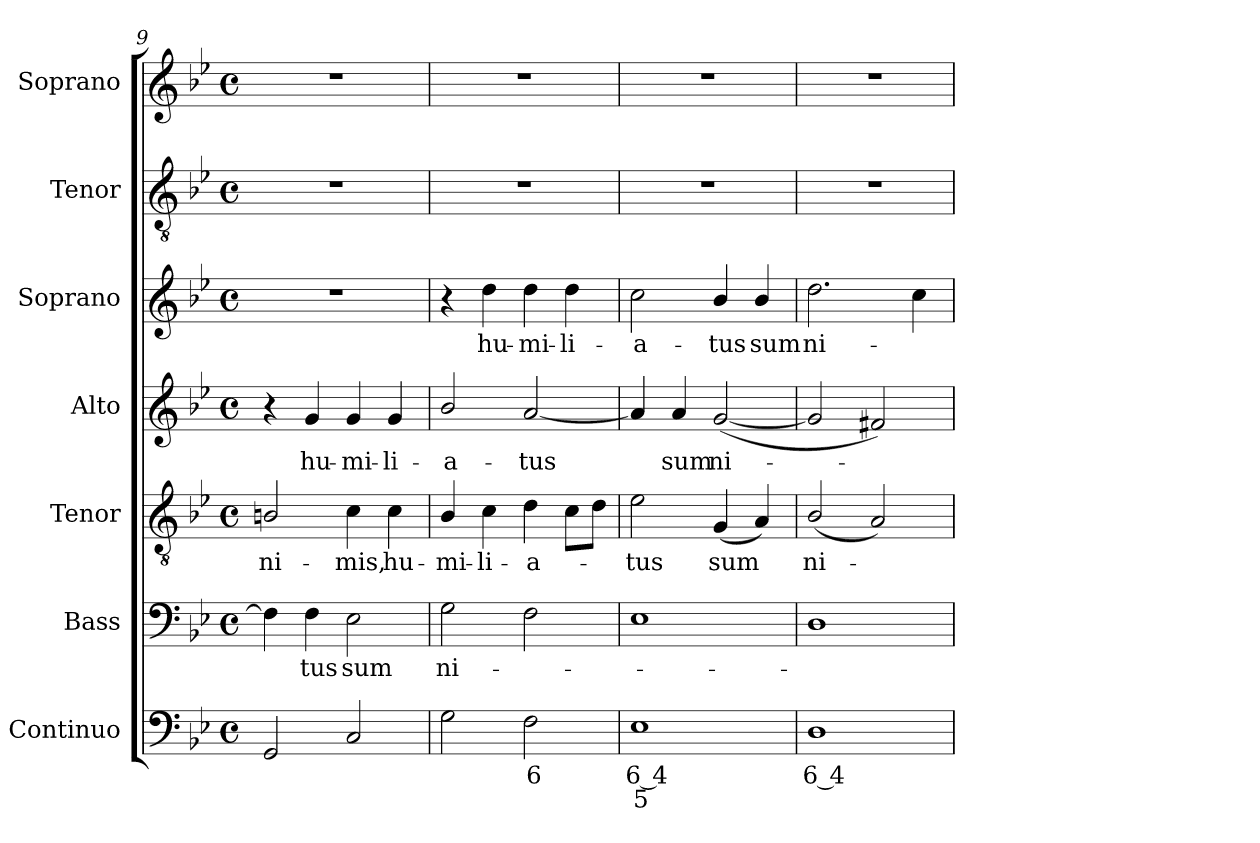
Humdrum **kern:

**kern	**text	**text	**kern	**text	**kern	**text	**kern	**text	**kern	**text	**kern	**kern
*part7	*part7	*part7	*part6	*part6	*part5	*part5	*part4	*part4	*part3	*part3	*part2	*part1
*staff7	*staff7	*staff7	*staff6	*staff6	*staff5	*staff5	*staff4	*staff4	*staff3	*staff3	*staff2	*staff1
*I"Continuo	*	*	*I"Bass	*	*I"Tenor	*	*I"Alto	*	*I"Soprano	*	*I"Tenor	*I"Soprano
*I'Cont.	*	*	*I'B.	*	*I'T.	*	*I'A.	*	*I'S.	*	*I'T.	*I'S.
*clefF4	*	*	*clefF4	*	*clefGv2	*	*clefG2	*	*clefG2	*	*clefGv2	*clefG2
*	*	*	*	*	*ITrd7c12	*	*	*	*	*	*ITrd7c12	*
*k[b-e-]	*	*	*k[b-e-]	*	*k[b-e-]	*	*k[b-e-]	*	*k[b-e-]	*	*k[b-e-]	*k[b-e-]
*B-:	*	*	*B-:	*	*B-:	*	*B-:	*	*B-:	*	*B-:	*B-:
*M4/4	*	*	*M4/4	*	*M4/4	*	*M4/4	*	*M4/4	*	*M4/4	*M4/4
*met(c)	*	*	*met(c)	*	*met(c)	*	*met(c)	*	*met(c)	*	*met(c)	*met(c)
=9	=9	=9	=9	=9	=9	=9	=9	=9	=9	=9	=9	=9
!	!	!	!	!	!	!LO:LY:b:color=#000000	!	!	!	!	!	!
2GGi/	.	.	4Fi\]	.	2BBni/	ni-	4r	.	1r	.	1r	1r
!	!	!	!	!LO:LY:b:color=#000000	!	!	!	!	!	!	!	!
!	!	!	!	!	!	!	!	!LO:LY:b:color=#000000	!	!	!	!
.	.	.	4Fi\	-tus	.	.	4gi/	hu-	.	.	.	.
!	!	!	!	!LO:LY:b:color=#000000	!	!	!	!	!	!	!	!
!	!	!	!	!	!	!LO:LY:b:color=#000000	!	!	!	!	!	!
!	!	!	!	!	!	!	!	!LO:LY:b:color=#000000	!	!	!	!
2Ci/	.	.	2E-i\	sum	4Ci\	-mis,	4gi/	-mi-	.	.	.	.
!	!	!	!	!	!	!LO:LY:b:color=#000000	!	!	!	!	!	!
!	!	!	!	!	!	!	!	!LO:LY:b:color=#000000	!	!	!	!
.	.	.	.	.	4Ci\	hu-	4gi/	-li-	.	.	.	.
=10	=10	=10	=10	=10	=10	=10	=10	=10	=10	=10	=10	=10
!	!	!	!	!LO:LY:b:color=#000000	!	!	!	!	!	!	!	!
!	!	!	!	!	!	!LO:LY:b:color=#000000	!	!	!	!	!	!
!	!	!	!	!	!	!	!	!LO:LY:b:color=#000000	!	!	!	!
2Gi\	.	.	2Gi\	ni-	4BB-i/	-mi-	2b-i/	-a-	4r	.	1r	1r
!	!	!	!	!	!	!LO:LY:b:color=#000000	!	!	!	!	!	!
!	!	!	!	!	!	!	!	!	!	!LO:LY:b:color=#000000	!	!
.	.	.	.	.	4Ci\	-li-	.	.	4ddi\	hu-	.	.
!	!LO:LY:b:color=#000000	!	!	!	!	!	!	!	!	!	!	!
!	!	!	!	!	!	!LO:LY:b:color=#000000	!	!	!	!	!	!
!	!	!	!	!	!	!	!	!LO:LY:b:color=#000000	!	!	!	!
!	!	!	!	!	!	!	!	!	!	!LO:LY:b:color=#000000	!	!
2Fi\	6	.	2Fi\	.	4Di\	-a-	[2ai/	-tus	4ddi\	-mi-	.	.
!	!	!	!	!	!	!	!	!	!	!LO:LY:b:color=#000000	!	!
.	.	.	.	.	8Ci\L	.	.	.	4ddi\	-li-	.	.
.	.	.	.	.	8Di\J	.	.	.	.	.	.	.
=11	=11	=11	=11	=11	=11	=11	=11	=11	=11	=11	=11	=11
!	!LO:LY:b:color=#000000	!LO:LY:b:color=#000000	!	!	!	!	!	!	!	!	!	!
!	!	!	!	!	!	!LO:LY:b:color=#000000	!	!	!	!	!	!
!	!	!	!	!	!	!	!	!	!	!LO:LY:b:color=#000000	!	!
1E-i	6 4	5	1E-i	.	2E-i\	-tus	4ai/]	.	2cci\	-a-	1r	1r
!	!	!	!	!	!	!	!	!LO:LY:b:color=#000000	!	!	!	!
.	.	.	.	.	.	.	4ai/	sum	.	.	.	.
!	!	!	!	!	!	!LO:LY:b:color=#000000	!	!	!	!	!	!
!	!	!	!	!	!	!	!	!LO:LY:b:color=#000000	!	!	!	!
!	!	!	!	!	!	!	!	!	!	!LO:LY:b:color=#000000	!	!
.	.	.	.	.	(4GGi/	sum	([2gi/	ni-	4b-i/	-tus	.	.
!	!	!	!	!	!	!	!	!	!	!LO:LY:b:color=#000000	!	!
.	.	.	.	.	4AAi/)	.	.	.	4b-i/	sum	.	.
=12	=12	=12	=12	=12	=12	=12	=12	=12	=12	=12	=12	=12
!	!LO:LY:b:color=#000000	!	!	!	!	!	!	!	!	!	!	!
!	!	!	!	!	!	!LO:LY:b:color=#000000	!	!	!	!	!	!
!	!	!	!	!	!	!	!	!	!	!LO:LY:b:color=#000000	!	!
1Di	6 4	.	1Di	.	(2BB-i/	ni-	2gi/]	.	2.ddi\	ni-	1r	1r
.	.	.	.	.	2AAi/)	.	2f#Xi/)	.	.	.	.	.
.	.	.	.	.	.	.	.	.	4cci\	.	.	.
=	=	=	=	=	=	=	=	=	=	=	=	=
*-	*-	*-	*-	*-	*-	*-	*-	*-	*-	*-	*-	*-
